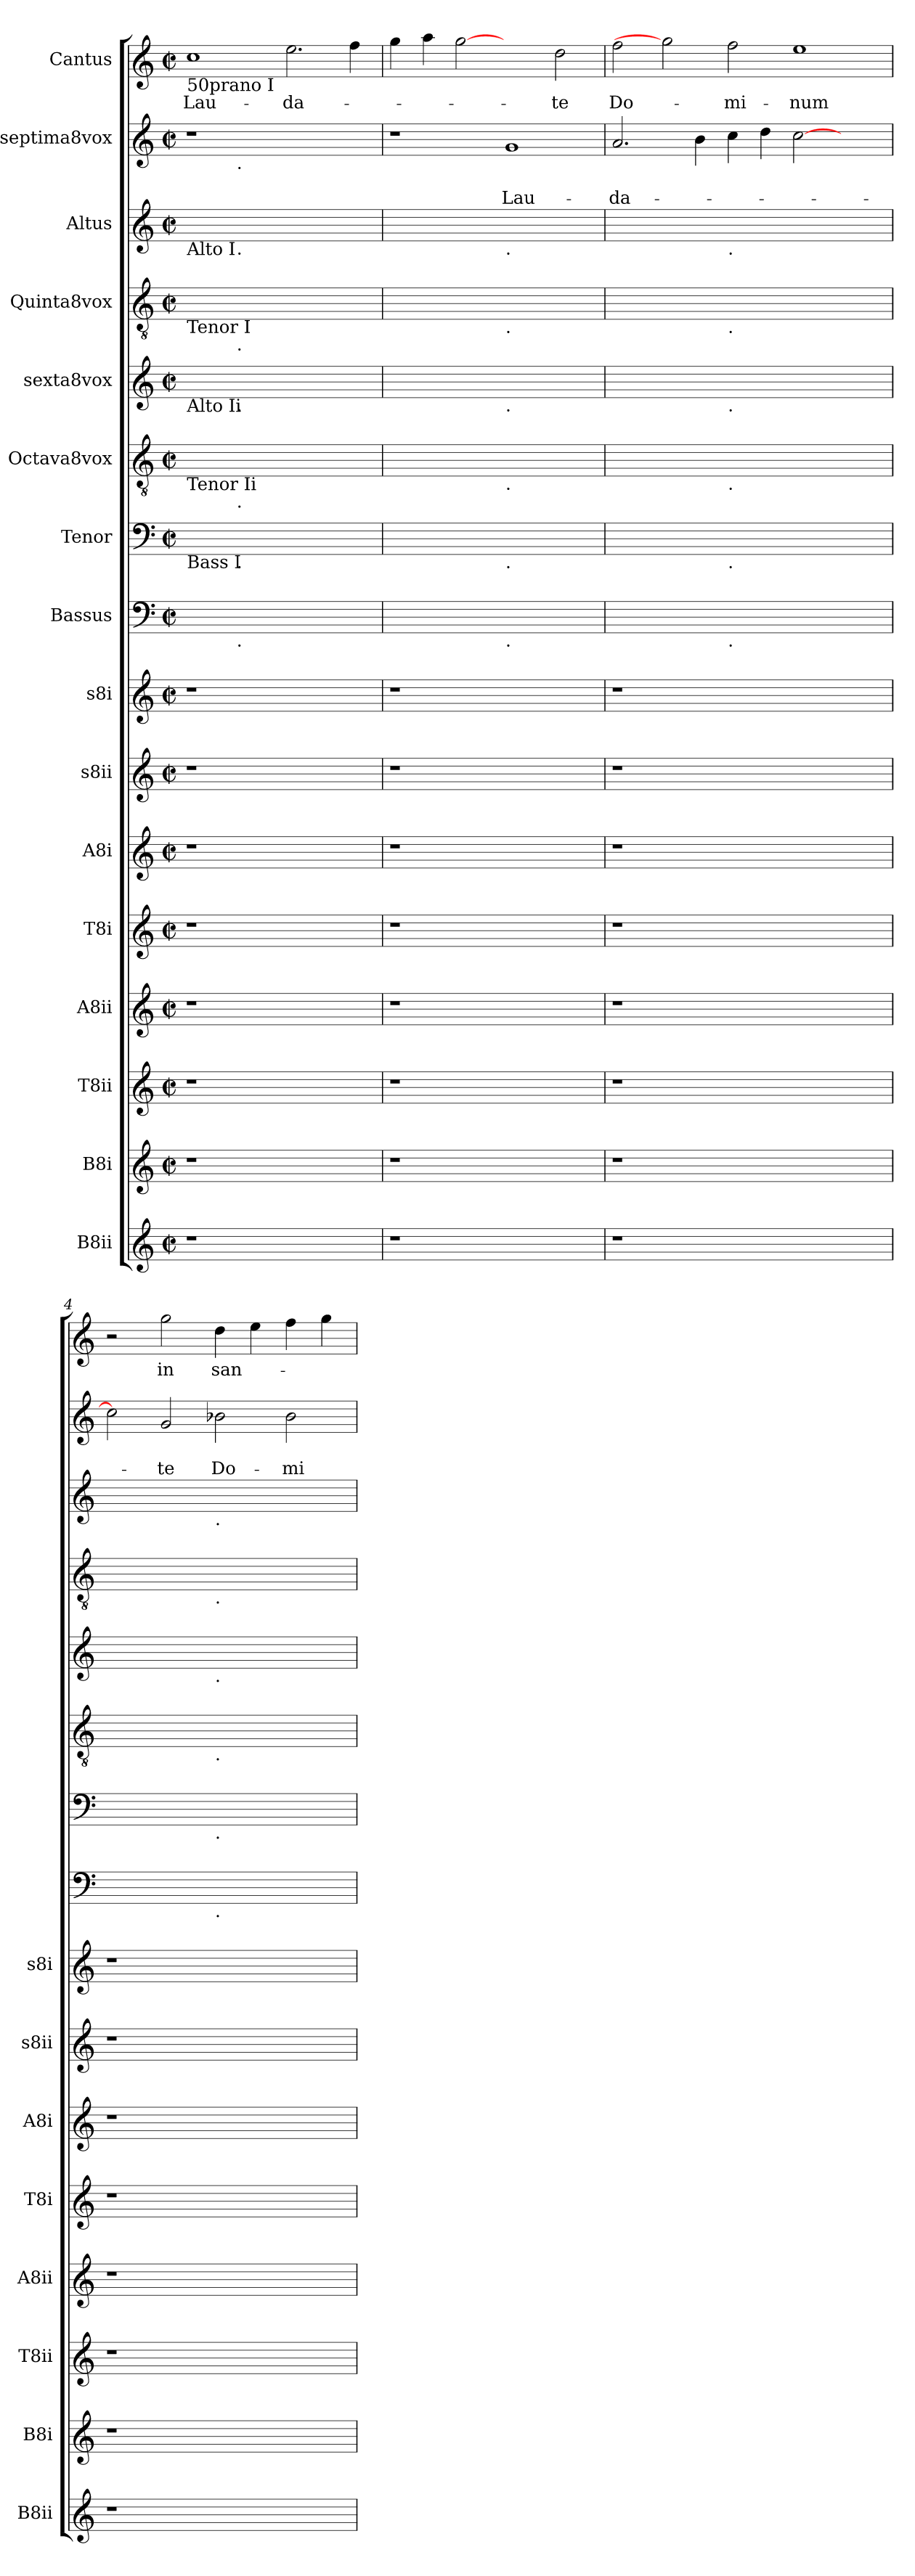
**kern	**kern	**kern	**kern	**kern	**kern	**kern	**kern	**kern	**kern	**kern	**kern	**kern	**kern	**kern	**text	**text	**kern	**text
*part16	*part15	*part14	*part13	*part12	*part11	*part10	*part9	*part8	*part7	*part6	*part5	*part4	*part3	*part2	*part2	*part2	*part1	*part1
*staff16	*staff15	*staff14	*staff13	*staff12	*staff11	*staff10	*staff9	*staff8	*staff7	*staff6	*staff5	*staff4	*staff3	*staff2	*staff2	*staff2	*staff1	*staff1
*I"B8ii	*I"B8i	*I"T8ii	*I"A8ii	*I"T8i	*I"A8i	*I"s8ii	*I"s8i	*I"Bassus	*I"Tenor	*I"Octava8vox	*I"sexta8vox	*I"Quinta8vox	*I"Altus	*I"septima8vox	*	*	*I"Cantus	*
*I'B8ii	*I'B8i	*I'T8ii	*I'A8ii	*I'T8i	*I'A8i	*I's8ii	*I's8i	*	*	*	*	*	*	*	*	*	*	*
*clefG2	*clefG2	*clefG2	*clefG2	*clefG2	*clefG2	*clefG2	*clefG2	*clefF4	*clefF4	*clefGv2	*clefG2	*clefGv2	*clefG2	*clefG2	*	*	*clefG2	*
*	*	*	*	*	*	*	*	*ITrd7c12	*	*	*	*	*	*	*	*	*	*
*k[]	*k[]	*k[]	*k[]	*k[]	*k[]	*k[]	*k[]	*k[]	*k[]	*k[]	*k[]	*k[]	*k[]	*k[]	*	*	*k[]	*
*C:	*C:	*C:	*C:	*C:	*C:	*C:	*C:	*C:	*C:	*C:	*C:	*C:	*C:	*C:	*	*	*C:	*
*M2/2	*M2/2	*M2/2	*M2/2	*M2/2	*M2/2	*M2/2	*M2/2	*M2/2	*M2/2	*M2/2	*M2/2	*M2/2	*M2/2	*M2/2	*	*	*M2/2	*
*met(c|)	*met(c|)	*met(c|)	*met(c|)	*met(c|)	*met(c|)	*met(c|)	*met(c|)	*met(c|)	*met(c|)	*met(c|)	*met(c|)	*met(c|)	*met(c|)	*met(c|)	*	*	*met(c|)	*
=1	=1	=1	=1	=1	=1	=1	=1	=1	=1	=1	=1	=1	=1	=1	=1	=1	=1	=1
!	!	!	!	!	!	!	!	!	!	!	!	!	!	!	!	!	!LO:TX:b:t=50prano I	!
!	!	!	!	!	!	!	!	!	!	!	!	!	!	!LO:TX:b:t=50prano Ii	!	!	!	!
!	!	!	!	!	!	!	!	!	!	!	!	!	!LO:TX:b:t=Alto I	!	!	!	!	!
!	!	!	!	!	!	!	!	!	!	!	!	!LO:TX:b:t=Tenor I	!	!	!	!	!	!
!	!	!	!	!	!	!	!	!	!	!	!LO:TX:b:t=Alto Ii	!	!	!	!	!	!	!
!	!	!	!	!	!	!	!	!	!	!LO:TX:b:t=Tenor Ii	!	!	!	!	!	!	!	!
!	!	!	!	!	!	!	!	!	!LO:TX:b:t=Bass I	!	!	!	!	!	!	!	!	!
!	!	!	!	!	!	!	!	!	!	!	!	!	!	!	!	!	!	!LO:LY:b
*	*	*	*	*	*	*	*	*	*	*	*	*	*	*^	*	*	*	*
1r	1r	1r	1r	1r	1r	1r	1r	2ryy	2ryy	2ryy	2ryy	2ryy	2ryy	1r	2ryy	.	.	1cc	Lau-
!	!	!	!	!	!	!	!	!	!	!	!	!	!	!	!LO:TX:b:t=.	!	!	!	!
!	!	!	!	!	!	!	!	!	!	!	!	!	!LO:TX:b:t=.	!	!	!	!	!	!
!	!	!	!	!	!	!	!	!	!	!	!	!LO:TX:b:t=.	!	!	!	!	!	!	!
!	!	!	!	!	!	!	!	!	!	!	!LO:TX:b:t=.	!	!	!	!	!	!	!	!
!	!	!	!	!	!	!	!	!	!	!LO:TX:b:t=.	!	!	!	!	!	!	!	!	!
!	!	!	!	!	!	!	!	!	!LO:TX:b:t=.	!	!	!	!	!	!	!	!	!	!
!	!	!	!	!	!	!	!	!LO:TX:b:t=.	!	!	!	!	!	!	!	!	!	!	!
.	.	.	.	.	.	.	.	1.ryy	1.ryy	1.ryy	1.ryy	1.ryy	1.ryy	.	1.ryy	.	.	.	.
!	!	!	!	!	!	!	!	!	!	!	!	!	!	!	!	!	!	!	!LO:LY:b
1ryy	1ryy	1ryy	1ryy	1ryy	1ryy	1ryy	1ryy	.	.	.	.	.	.	1ryy	.	.	.	2.ee\	-da-
.	.	.	.	.	.	.	.	.	.	.	.	.	.	.	.	.	.	4ff\	.
*	*	*	*	*	*	*	*	*	*	*	*	*	*	*v	*v	*	*	*	*
=2	=2	=2	=2	=2	=2	=2	=2	=2	=2	=2	=2	=2	=2	=2	=2	=2	=2	=2
1r	1r	1r	1r	1r	1r	1r	1r	1ryy	1ryy	1ryy	1ryy	1ryy	1ryy	1r	.	.	4gg\	.
.	.	.	.	.	.	.	.	.	.	.	.	.	.	.	.	.	4aa\	.
.	.	.	.	.	.	.	.	.	.	.	.	.	.	.	.	.	[2gg	.
!	!	!	!	!	!	!	!	!	!	!	!	!	!LO:TX:b:t=.	!	!	!	!	!
!	!	!	!	!	!	!	!	!	!	!	!	!LO:TX:b:t=.	!	!	!	!	!	!
!	!	!	!	!	!	!	!	!	!	!	!LO:TX:b:t=.	!	!	!	!	!	!	!
!	!	!	!	!	!	!	!	!	!	!LO:TX:b:t=.	!	!	!	!	!	!	!	!
!	!	!	!	!	!	!	!	!	!LO:TX:b:t=.	!	!	!	!	!	!	!	!	!
!	!	!	!	!	!	!	!	!LO:TX:b:t=.	!	!	!	!	!	!	!	!	!	!
!	!	!	!	!	!	!	!	!	!	!	!	!	!	!	!	!LO:LY:b	!	!
1ryy	1ryy	1ryy	1ryy	1ryy	1ryy	1ryy	1ryy	1ryy	1ryy	1ryy	1ryy	1ryy	1ryy	1g	.	Lau-	2ryy	.
!	!	!	!	!	!	!	!	!	!	!	!	!	!	!	!	!	!	!LO:LY:b
.	.	.	.	.	.	.	.	.	.	.	.	.	.	.	.	.	2dd\	-te
=3	=3	=3	=3	=3	=3	=3	=3	=3	=3	=3	=3	=3	=3	=3	=3	=3	=3	=3
!	!	!	!	!	!	!	!	!	!	!	!	!	!	!	!	!LO:LY:b	!	!LO:LY:b
1r	1r	1r	1r	1r	1r	1r	1r	1ryy	1ryy	1ryy	1ryy	1ryy	1ryy	2.a/	.	-da-	2ff\	Do-
.	.	.	.	.	.	.	.	.	.	.	.	.	.	.	.	.	2gg]	.
.	.	.	.	.	.	.	.	.	.	.	.	.	.	4b\	.	.	.	.
!	!	!	!	!	!	!	!	!	!	!	!	!	!LO:TX:b:t=.	!	!	!	!	!
!	!	!	!	!	!	!	!	!	!	!	!	!LO:TX:b:t=.	!	!	!	!	!	!
!	!	!	!	!	!	!	!	!	!	!	!LO:TX:b:t=.	!	!	!	!	!	!	!
!	!	!	!	!	!	!	!	!	!	!LO:TX:b:t=.	!	!	!	!	!	!	!	!
!	!	!	!	!	!	!	!	!	!LO:TX:b:t=.	!	!	!	!	!	!	!	!	!
!	!	!	!	!	!	!	!	!LO:TX:b:t=.	!	!	!	!	!	!	!	!	!	!
!	!	!	!	!	!	!	!	!	!	!	!	!	!	!	!	!	!	!LO:LY:b
1.ryy	1.ryy	1.ryy	1.ryy	1.ryy	1.ryy	1.ryy	1.ryy	1.ryy	1.ryy	1.ryy	1.ryy	1.ryy	1.ryy	4cc\	.	.	2ff\	-mi-
.	.	.	.	.	.	.	.	.	.	.	.	.	.	4dd\	.	.	.	.
!	!	!	!	!	!	!	!	!	!	!	!	!	!	!	!	!	!	!LO:LY:b
.	.	.	.	.	.	.	.	.	.	.	.	.	.	[>2cc\	.	.	1ee	-num
.	.	.	.	.	.	.	.	.	.	.	.	.	.	2ryy	.	.	.	.
=4	=4	=4	=4	=4	=4	=4	=4	=4	=4	=4	=4	=4	=4	=4	=4	=4	=4	=4
1r	1r	1r	1r	1r	1r	1r	1r	1ryy	1ryy	1ryy	1ryy	1ryy	1ryy	2cc\]	.	.	2r	.
!	!	!	!	!	!	!	!	!	!	!	!	!	!	!	!	!LO:LY:b	!	!LO:LY:b
.	.	.	.	.	.	.	.	.	.	.	.	.	.	2g/	.	-te	2gg\	in
!	!	!	!	!	!	!	!	!	!	!	!	!	!LO:TX:b:t=.	!	!	!	!	!
!	!	!	!	!	!	!	!	!	!	!	!	!LO:TX:b:t=.	!	!	!	!	!	!
!	!	!	!	!	!	!	!	!	!	!	!LO:TX:b:t=.	!	!	!	!	!	!	!
!	!	!	!	!	!	!	!	!	!	!LO:TX:b:t=.	!	!	!	!	!	!	!	!
!	!	!	!	!	!	!	!	!	!LO:TX:b:t=.	!	!	!	!	!	!	!	!	!
!	!	!	!	!	!	!	!	!LO:TX:b:t=.	!	!	!	!	!	!	!	!	!	!
!	!	!	!	!	!	!	!	!	!	!	!	!	!	!	!	!LO:LY:b	!	!LO:LY:b
1ryy	1ryy	1ryy	1ryy	1ryy	1ryy	1ryy	1ryy	1ryy	1ryy	1ryy	1ryy	1ryy	1ryy	2b-X\	.	Do-	4dd\	san-
.	.	.	.	.	.	.	.	.	.	.	.	.	.	.	.	.	4ee\	.
!	!	!	!	!	!	!	!	!	!	!	!	!	!	!	!	!LO:LY:b	!	!
.	.	.	.	.	.	.	.	.	.	.	.	.	.	2b-\	.	-mi-	4ff\	.
.	.	.	.	.	.	.	.	.	.	.	.	.	.	.	.	.	4gg\	.
=	=	=	=	=	=	=	=	=	=	=	=	=	=	=	=	=	=	=
*-	*-	*-	*-	*-	*-	*-	*-	*-	*-	*-	*-	*-	*-	*-	*-	*-	*-	*-
